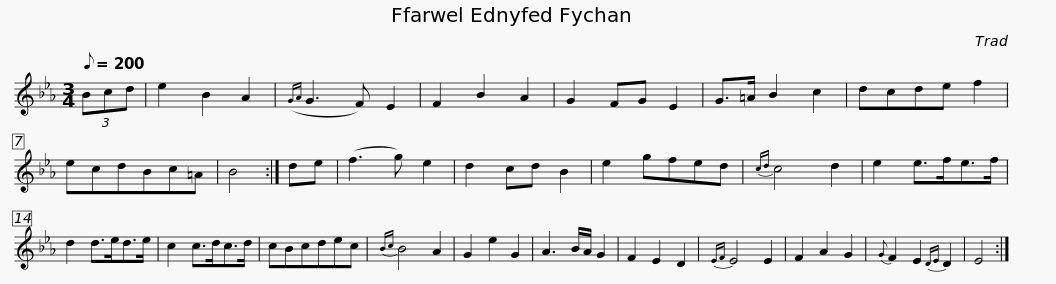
X:1
L:1/8
Q:1/8=200
M:3/4
I:linebreak $
K:Eb
V:1 treble
V:1
 (3Bcd | e2 B2 A2 |({GA} G3 F) E2 | F2 B2 A2 | G2 FG E2 | %5
 G>=A B2 c2 | dcde f2 | ecdBc=A | B4 :|$ de | %10
 (f3 g) e2 | d2 cd B2 | e2 gfed |{cd} c4 d2 | e2 e>fe>f | %15
 d2 d>ed>e | c2 c>dc>d | cBcdec |${Bc} B4 A2 | G2 e2 G2 | %20
 A3 B/A/ G2 | F2 E2 D2 |{EF} E4 E2 | F2 A2 G2 |{G} F2 E2{DE} D2 | %25
 E4 :| %26
